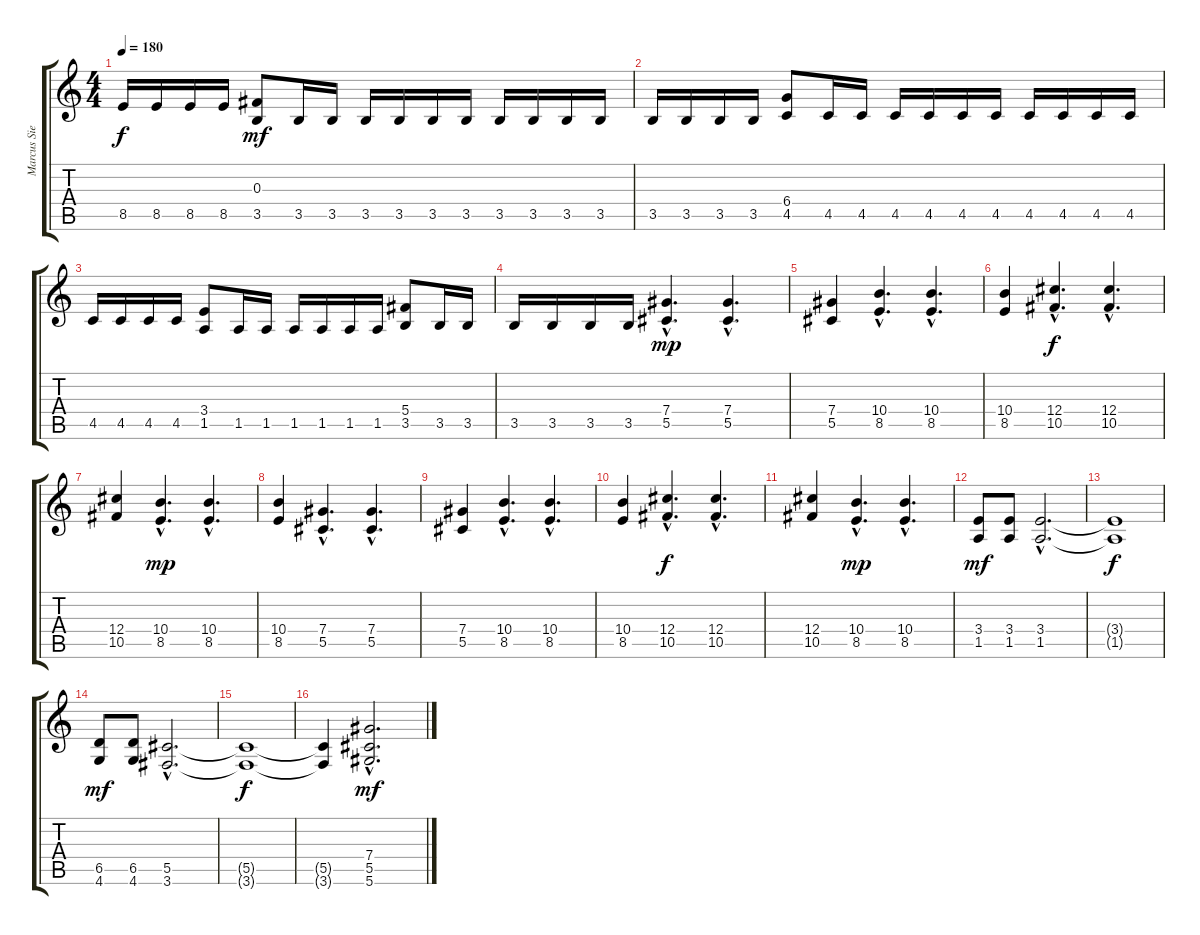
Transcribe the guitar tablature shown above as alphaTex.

\track ("Marcus Siepen" "Marcus Sie") {instrument distortionguitar}
\staff {score tabs}
\tuning (Eb4 Bb3 Gb3 Db3 Ab2 Eb2) {hide}
\ts (4 4)
\tempo 180
\clef g2
\ks c
8.5.16{dy f} 8.5.16 8.5.16 8.5.16 (0.3 3.5).8{dy mf} 3.5.16 3.5.16 3.5.16 3.5.16 3.5.16 3.5.16 3.5.16 3.5.16 3.5.16 3.5.16 |
3.5.16 3.5.16 3.5.16 3.5.16 (6.4 4.5).8 4.5.16 4.5.16 4.5.16 4.5.16 4.5.16 4.5.16 4.5.16 4.5.16 4.5.16 4.5.16 |
4.5.16 4.5.16 4.5.16 4.5.16 (3.4 1.5).8 1.5.16 1.5.16 1.5.16 1.5.16 1.5.16 1.5.16 (5.4 3.5).8 3.5.16 3.5.16 |
3.5.16 3.5.16 3.5.16 3.5.16 (7.4 5.5{hac}).4{d dy mp} (7.4 5.5{hac}).4{d} |
(7.4 5.5).4 (10.4 8.5{hac}).4{d} (10.4 8.5{hac}).4{d} |
(10.4 8.5).4 (12.4{hac} 10.5{hac}).4{d dy f} (12.4{hac} 10.5{hac}).4{d} |
(12.4 10.5).4 (10.4 8.5{hac}).4{d dy mp} (10.4 8.5{hac}).4{d} |
(10.4 8.5).4 (7.4 5.5{hac}).4{d} (7.4 5.5{hac}).4{d} |
(7.4 5.5).4 (10.4 8.5{hac}).4{d} (10.4 8.5{hac}).4{d} |
(10.4 8.5).4 (12.4{hac} 10.5{hac}).4{d dy f} (12.4{hac} 10.5{hac}).4{d} |
(12.4 10.5).4 (10.4 8.5{hac}).4{d dy mp} (10.4 8.5{hac}).4{d} |
(3.4 1.5).8{dy mf} (3.4 1.5).8 (3.4{hac} 1.5{hac}).2{d} |
(3.4{t} 1.5{t}).1{dy f} |
(6.5 4.6).8{dy mf} (6.5 4.6).8 (5.5{hac} 3.6{hac}).2{d} |
(5.5{t} 3.6{t}).1{dy f} |
(5.5{t} 3.6{t}).4 (7.4{hac} 5.5{hac} 5.6{hac}).2{d dy mf}
